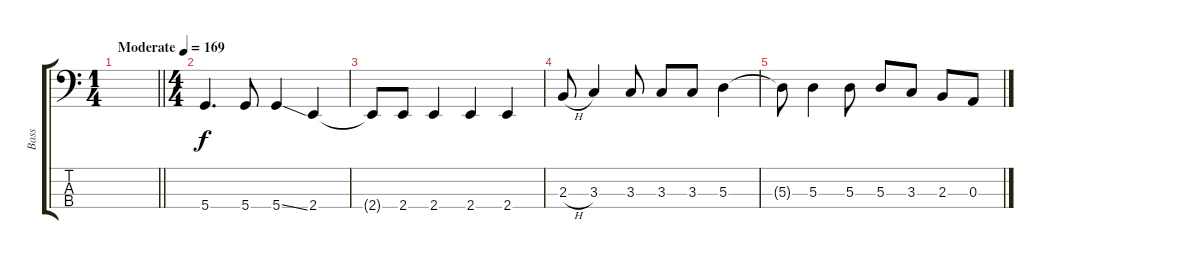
\track ("Bass" "Bass") {instrument electricbassfinger}
\staff {score tabs}
\tuning (G2 D2 A1 D1) {hide}
\ts (1 4)
\tempo (169 "Moderate")
\clef f4
\barLineRight lightlight
\ks c
|
\ts (4 4)
5.4.4{d} 5.4.8 5.4{ss}.4 2.4.4 |
2.4{t}.8 2.4.8 2.4.4 2.4.4 2.4.4 |
2.3{h}.8 3.3.4 3.3.8 3.3.8 3.3.8 5.3.4 |
5.3{t}.8 5.3.4 5.3.8 5.3.8 3.3.8 2.3.8 0.3.8
